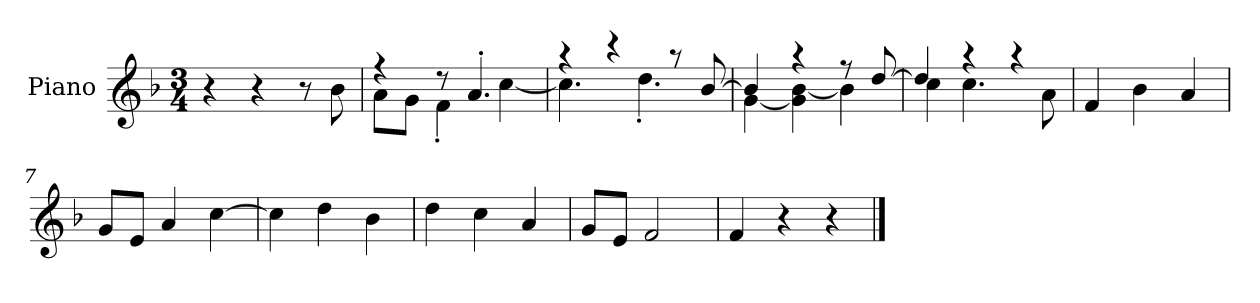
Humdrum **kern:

**kern
*part1
*staff1
*I"Piano
*I'P-no
*clefG2
*k[b-]
*M3/4
*MM179
=1
4r
4r
8r
8b-\
=2
*^
4r	8a\L
.	8g\J
8r	4f'\
4.a'/	.
.	[4cc\
=3	=3
4r	4.cc\]
4r	.
.	4.dd'\
8r	.
[8b-/	.
=4	=4
4b-/]	[4g\
4r	4g\] [4b-\
8r	4b-\]
[8dd/	.
=5	=5
4dd/]	4cc\
4r	4.cc\
4r	.
.	8a\
*v	*v
=6
4f/
4b-\
4a/
=7
8g/L
8e/J
4a/
[4cc\
!!LO:LB:g=z
=8
4cc\]
4dd\
4b-\
=9
4dd\
4cc\
4a/
=10
8g/L
8e/J
2f/
=11
4f/
4r
4r
==
*-
